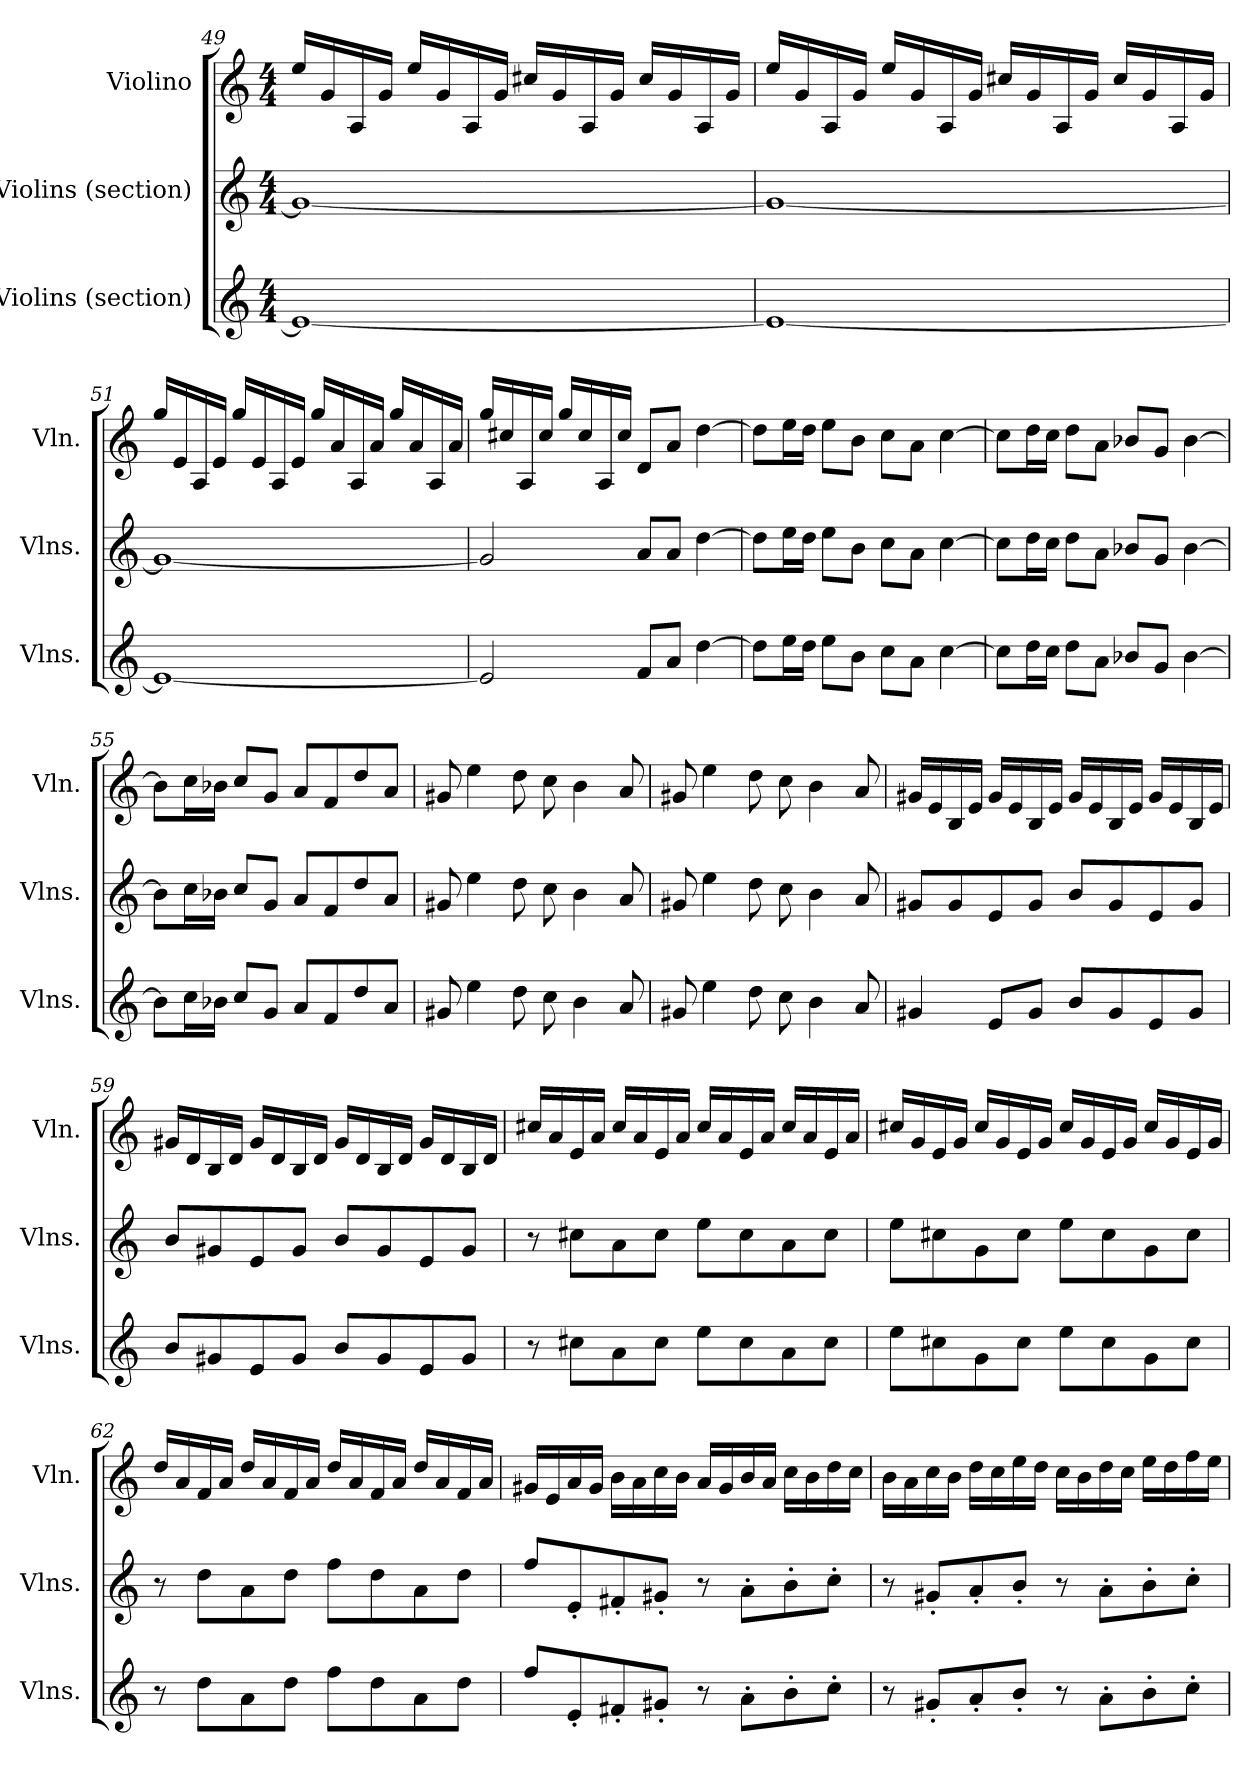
**kern	**kern	**kern
*part3	*part2	*part1
*staff3	*staff2	*staff1
*I"Violins (section)	*I"Violins (section)	*I"Violino
*I'Vlns.	*I'Vlns.	*I'Vln.
*clefG2	*clefG2	*clefG2
*k[]	*k[]	*k[]
*M4/4	*M4/4	*M4/4
=49	=49	=49
1e_	1g_	16ee/LL
.	.	16g/
.	.	16A/
.	.	16g/JJ
.	.	16ee/LL
.	.	16g/
.	.	16A/
.	.	16g/JJ
.	.	16cc#X/LL
.	.	16g/
.	.	16A/
.	.	16g/JJ
.	.	16cc#/LL
.	.	16g/
.	.	16A/
.	.	16g/JJ
!!LO:LB:g=z
=50	=50	=50
1e_	1g_	16ee/LL
.	.	16g/
.	.	16A/
.	.	16g/JJ
.	.	16ee/LL
.	.	16g/
.	.	16A/
.	.	16g/JJ
.	.	16cc#X/LL
.	.	16g/
.	.	16A/
.	.	16g/JJ
.	.	16cc#/LL
.	.	16g/
.	.	16A/
.	.	16g/JJ
=51	=51	=51
1e_	1g_	16gg/LL
.	.	16e/
.	.	16A/
.	.	16e/JJ
.	.	16gg/LL
.	.	16e/
.	.	16A/
.	.	16e/JJ
.	.	16gg/LL
.	.	16a/
.	.	16A/
.	.	16a/JJ
.	.	16gg/LL
.	.	16a/
.	.	16A/
.	.	16a/JJ
!!LO:PB:g=z
=52	=52	=52
2e/]	2g/]	16gg/LL
.	.	16cc#X/
.	.	16A/
.	.	16cc#/JJ
.	.	16gg/LL
.	.	16cc#/
.	.	16A/
.	.	16cc#/JJ
8f/L	8a/L	8d/L
8a/J	8a/J	8a/J
[4dd\	[4dd\	[4dd\
=53	=53	=53
8dd\L]	8dd\L]	8dd\L]
16ee\L	16ee\L	16ee\L
16dd\JJ	16dd\JJ	16dd\JJ
8ee\L	8ee\L	8ee\L
8b\J	8b\J	8b\J
8cc\L	8cc\L	8cc\L
8a\J	8a\J	8a\J
[4cc\	[4cc\	[4cc\
=54	=54	=54
8cc\L]	8cc\L]	8cc\L]
16dd\L	16dd\L	16dd\L
16cc\JJ	16cc\JJ	16cc\JJ
8dd\L	8dd\L	8dd\L
8a\J	8a\J	8a\J
8b-X/L	8b-X/L	8b-X/L
8g/J	8g/J	8g/J
[4b-\	[4b-\	[4b-\
!!LO:LB:g=z
=55	=55	=55
8b-\L]	8b-\L]	8b-\L]
16cc\L	16cc\L	16cc\L
16b-X\JJ	16b-X\JJ	16b-X\JJ
8cc/L	8cc/L	8cc/L
8g/J	8g/J	8g/J
8a/L	8a/L	8a/L
8f/	8f/	8f/
8dd/	8dd/	8dd/
8a/J	8a/J	8a/J
=56	=56	=56
8g#X/	8g#X/	8g#X/
4ee\	4ee\	4ee\
8dd\	8dd\	8dd\
8cc\	8cc\	8cc\
4b\	4b\	4b\
8a/	8a/	8a/
=57	=57	=57
8g#X/	8g#X/	8g#X/
4ee\	4ee\	4ee\
8dd\	8dd\	8dd\
8cc\	8cc\	8cc\
4b\	4b\	4b\
8a/	8a/	8a/
!!LO:LB:g=z
=58	=58	=58
4g#X/	8g#X/L	16g#X/LL
.	.	16e/
.	8g#/	16B/
.	.	16e/JJ
8e/L	8e/	16g#/LL
.	.	16e/
8g#/J	8g#/J	16B/
.	.	16e/JJ
8b/L	8b/L	16g#/LL
.	.	16e/
8g#/	8g#/	16B/
.	.	16e/JJ
8e/	8e/	16g#/LL
.	.	16e/
8g#/J	8g#/J	16B/
.	.	16e/JJ
=59	=59	=59
8b/L	8b/L	16g#X/LL
.	.	16d/
8g#X/	8g#X/	16B/
.	.	16d/JJ
8e/	8e/	16g#/LL
.	.	16d/
8g#/J	8g#/J	16B/
.	.	16d/JJ
8b/L	8b/L	16g#/LL
.	.	16d/
8g#/	8g#/	16B/
.	.	16d/JJ
8e/	8e/	16g#/LL
.	.	16d/
8g#/J	8g#/J	16B/
.	.	16d/JJ
!!LO:LB:g=z
=60	=60	=60
8r	8r	16cc#X/LL
.	.	16a/
8cc#X\L	8cc#X\L	16e/
.	.	16a/JJ
8a\	8a\	16cc#/LL
.	.	16a/
8cc#\J	8cc#\J	16e/
.	.	16a/JJ
8ee\L	8ee\L	16cc#/LL
.	.	16a/
8cc#\	8cc#\	16e/
.	.	16a/JJ
8a\	8a\	16cc#/LL
.	.	16a/
8cc#\J	8cc#\J	16e/
.	.	16a/JJ
=61	=61	=61
8ee\L	8ee\L	16cc#X/LL
.	.	16g/
8cc#X\	8cc#X\	16e/
.	.	16g/JJ
8g\	8g\	16cc#/LL
.	.	16g/
8cc#\J	8cc#\J	16e/
.	.	16g/JJ
8ee\L	8ee\L	16cc#/LL
.	.	16g/
8cc#\	8cc#\	16e/
.	.	16g/JJ
8g\	8g\	16cc#/LL
.	.	16g/
8cc#\J	8cc#\J	16e/
.	.	16g/JJ
!!LO:LB:g=z
=62	=62	=62
8r	8r	16dd/LL
.	.	16a/
8dd\L	8dd\L	16f/
.	.	16a/JJ
8a\	8a\	16dd/LL
.	.	16a/
8dd\J	8dd\J	16f/
.	.	16a/JJ
8ff\L	8ff\L	16dd/LL
.	.	16a/
8dd\	8dd\	16f/
.	.	16a/JJ
8a\	8a\	16dd/LL
.	.	16a/
8dd\J	8dd\J	16f/
.	.	16a/JJ
=63	=63	=63
8ff/L	8ff/L	16g#X/LL
.	.	16e/
8e'/	8e'/	16a/
.	.	16g#/JJ
8f#X'/	8f#X'/	16b\LL
.	.	16a\
8g#X'/J	8g#X'/J	16cc\
.	.	16b\JJ
8r	8r	16a/LL
.	.	16g#/
8a'\L	8a'\L	16b/
.	.	16a/JJ
8b'\	8b'\	16cc\LL
.	.	16b\
8cc'\J	8cc'\J	16dd\
.	.	16cc\JJ
!!LO:PB:g=z
=64	=64	=64
8r	8r	16b\LL
.	.	16a\
8g#X'/L	8g#X'/L	16cc\
.	.	16b\JJ
8a'/	8a'/	16dd\LL
.	.	16cc\
8b'/J	8b'/J	16ee\
.	.	16dd\JJ
8r	8r	16cc\LL
.	.	16b\
8a'\L	8a'\L	16dd\
.	.	16cc\JJ
8b'\	8b'\	16ee\LL
.	.	16dd\
8cc'\J	8cc'\J	16ff\
.	.	16ee\JJ
=	=	=
*-	*-	*-
